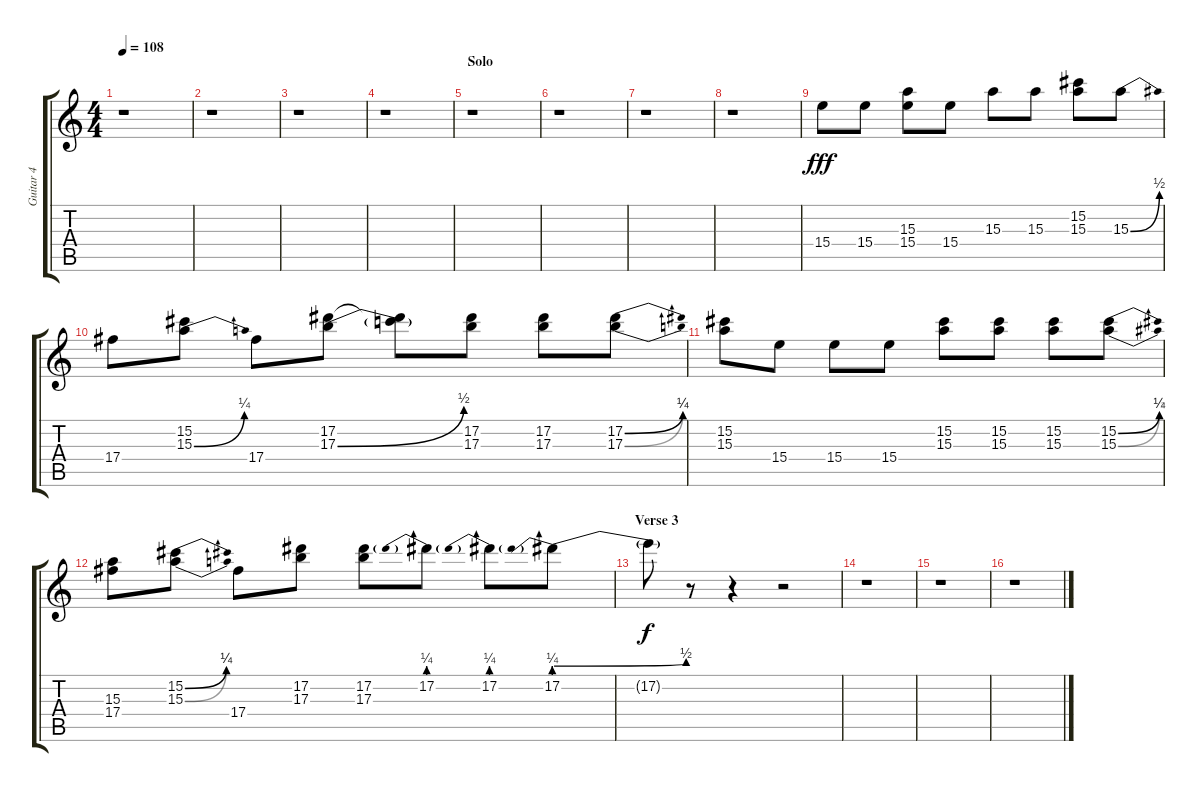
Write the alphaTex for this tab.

\track ("Guitar 4" "Guitar 4") {instrument distortionguitar}
\staff {score tabs}
\tuning (Eb4 Bb3 Gb3 Db3 Ab2 Eb2) {hide}
\ts (4 4)
\tempo 108
\clef g2
\ks c
r.1{dy fff} |
r.1 |
r.1 |
r.1 |
\section ("" "Solo")
r.1 |
r.1 |
r.1 |
r.1 |
15.4.8 15.4.8 (15.3 15.4).8 15.4.8 15.3.8 15.3.8 (15.2 15.3).8 15.3{be (bend 0 0 60 2)}.8 |
17.4.8 (15.2 15.3{be (bend 0 0 60 1)}).8 17.4.8 (17.2 17.3{be (bend 0 0 60 2)}).8 (17.2{t} 17.3{t}).8 (17.2 17.3).8 (17.2 17.3).8 (17.2{be (bend 0 0 60 1)} 17.3{be (bend 0 0 60 1)}).8 |
(15.2 15.3).8 15.4.8 15.4.8 15.4.8 (15.2 15.3).8 (15.2 15.3).8 (15.2 15.3).8 (15.2{be (bend 0 0 60 1)} 15.3{be (bend 0 0 60 2)}).8 |
(15.3 17.4).8 (15.2{be (bend 0 0 60 1)} 15.3{be (bend 0 0 60 1)}).8 17.4.8 (17.2 17.3).8 (17.2 17.3).8 17.2{be (prebend 0 1 60 1)}.8 17.2{be (prebend 0 1 60 1)}.8 17.2{be (prebendbend 0 1 60 2)}.8 |
\section ("" "Verse 3")
17.2{t}.8{dy f} r.8 r.4 r.2 |
r.1 |
r.1 |
r.1
